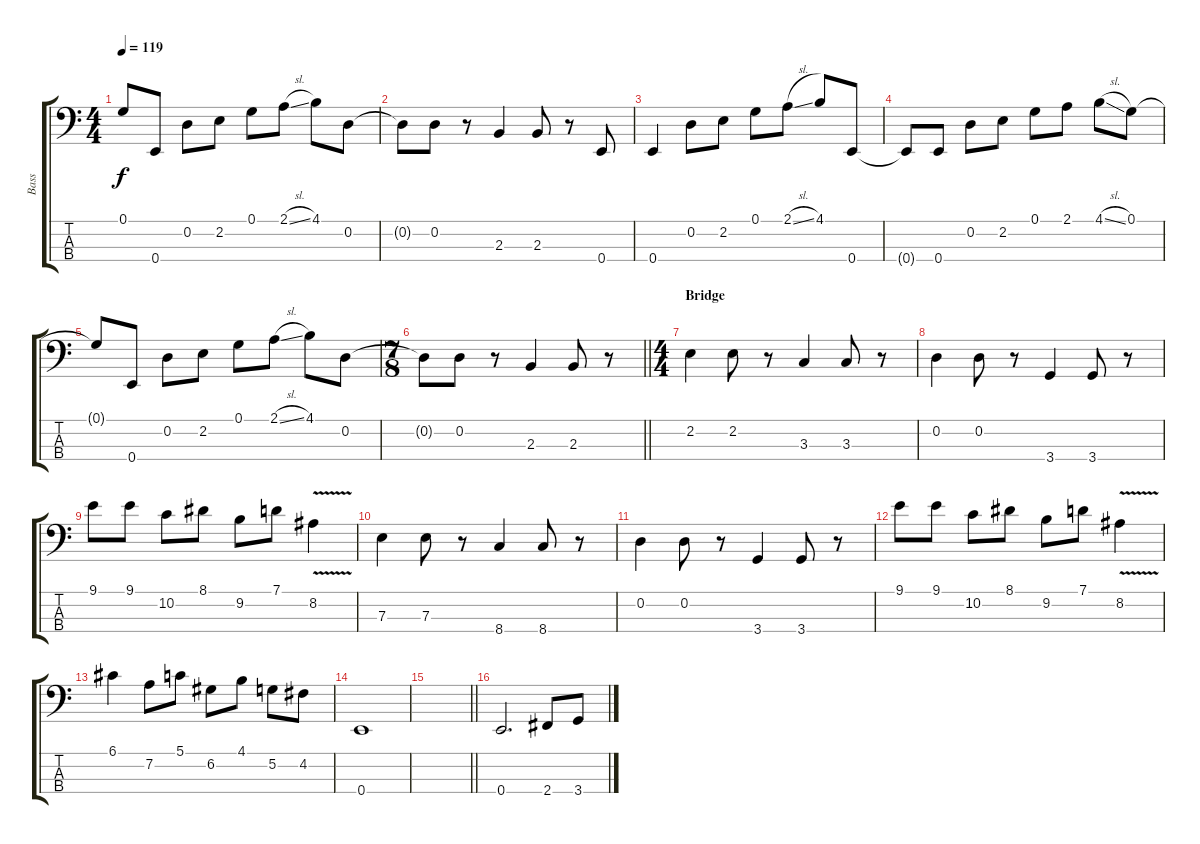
\track ("Bass" "Bass") {instrument electricbassfinger}
\staff {score tabs}
\tuning (G2 D2 A1 E1) {hide}
\ts (4 4)
\tempo 119
\clef f4
\ks c
0.1{t}.8{dy f} 0.4.8 0.2.8 2.2.8 0.1.8 2.1{sl}.8 4.1.8 0.2.8 |
0.2{t}.8 0.2.8 r.8 2.3.4 2.3.8 r.8 0.4.8 |
0.4.4 0.2.8 2.2.8 0.1.8 2.1{sl}.8 4.1.8 0.4.8 |
0.4{t}.8 0.4.8 0.2.8 2.2.8 0.1.8 2.1.8 4.1{sl}.8 0.1.8 |
0.1{t}.8 0.4.8 0.2.8 2.2.8 0.1.8 2.1{sl}.8 4.1.8 0.2.8 |
\ts (7 8)
\barLineRight lightlight
0.2{t}.8 0.2.8 r.8 2.3.4 2.3.8 r.8 |
\ts (4 4)
\section ("" "Bridge")
2.2.4 2.2.8 r.8 3.3.4 3.3.8 r.8 |
0.2.4 0.2.8 r.8 3.4.4 3.4.8 r.8 |
9.1.8 9.1.8 10.2.8 8.1.8 9.2.8 7.1.8 8.2{v}.4 |
7.3.4 7.3.8 r.8 8.4.4 8.4.8 r.8 |
0.2.4 0.2.8 r.8 3.4.4 3.4.8 r.8 |
9.1.8 9.1.8 10.2.8 8.1.8 9.2.8 7.1.8 8.2{v}.4 |
6.1.4 7.2.8 5.1.8 6.2.8 4.1.8 5.2.8 4.2.8 |
0.4.1 |
\barLineRight lightlight
|
0.4.2{d} 2.4.8 3.4.8
